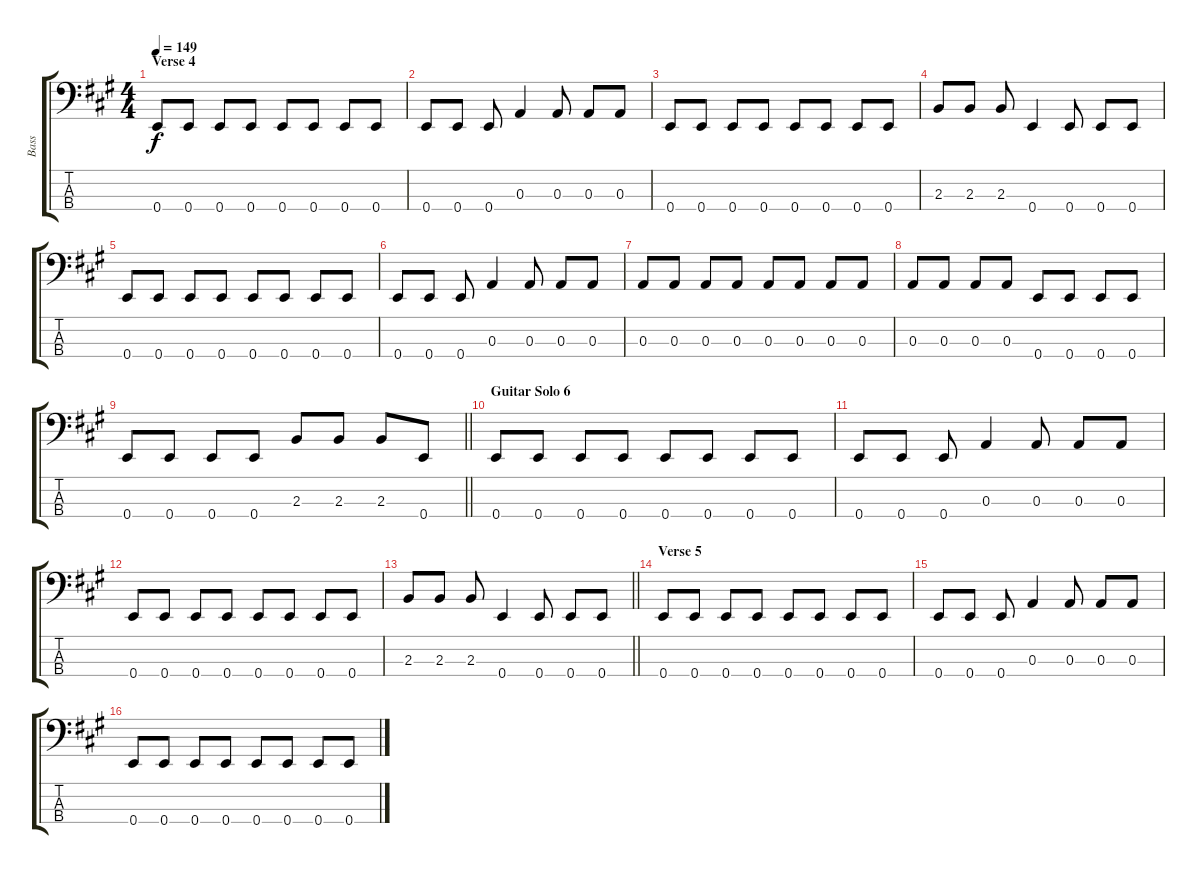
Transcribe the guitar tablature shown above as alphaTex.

\track ("Bass" "Bass") {instrument electricbassfinger}
\staff {score tabs}
\tuning (G2 D2 A1 E1) {hide}
\ts (4 4)
\section ("" "Verse 4")
\tempo 149
\clef f4
\ks f#minor
0.4.8{dy f} 0.4.8 0.4.8 0.4.8 0.4.8 0.4.8 0.4.8 0.4.8 |
0.4.8 0.4.8 0.4.8 0.3.4 0.3.8 0.3.8 0.3.8 |
0.4.8 0.4.8 0.4.8 0.4.8 0.4.8 0.4.8 0.4.8 0.4.8 |
2.3.8 2.3.8 2.3.8 0.4.4 0.4.8 0.4.8 0.4.8 |
0.4.8 0.4.8 0.4.8 0.4.8 0.4.8 0.4.8 0.4.8 0.4.8 |
0.4.8 0.4.8 0.4.8 0.3.4 0.3.8 0.3.8 0.3.8 |
0.3.8 0.3.8 0.3.8 0.3.8 0.3.8 0.3.8 0.3.8 0.3.8 |
0.3.8 0.3.8 0.3.8 0.3.8 0.4.8 0.4.8 0.4.8 0.4.8 |
\barLineRight lightlight
0.4.8 0.4.8 0.4.8 0.4.8 2.3.8 2.3.8 2.3.8 0.4.8 |
\section ("" "Guitar Solo 6")
0.4.8 0.4.8 0.4.8 0.4.8 0.4.8 0.4.8 0.4.8 0.4.8 |
0.4.8 0.4.8 0.4.8 0.3.4 0.3.8 0.3.8 0.3.8 |
0.4.8 0.4.8 0.4.8 0.4.8 0.4.8 0.4.8 0.4.8 0.4.8 |
\barLineRight lightlight
2.3.8 2.3.8 2.3.8 0.4.4 0.4.8 0.4.8 0.4.8 |
\section ("" "Verse 5")
0.4.8 0.4.8 0.4.8 0.4.8 0.4.8 0.4.8 0.4.8 0.4.8 |
0.4.8 0.4.8 0.4.8 0.3.4 0.3.8 0.3.8 0.3.8 |
0.4.8 0.4.8 0.4.8 0.4.8 0.4.8 0.4.8 0.4.8 0.4.8
